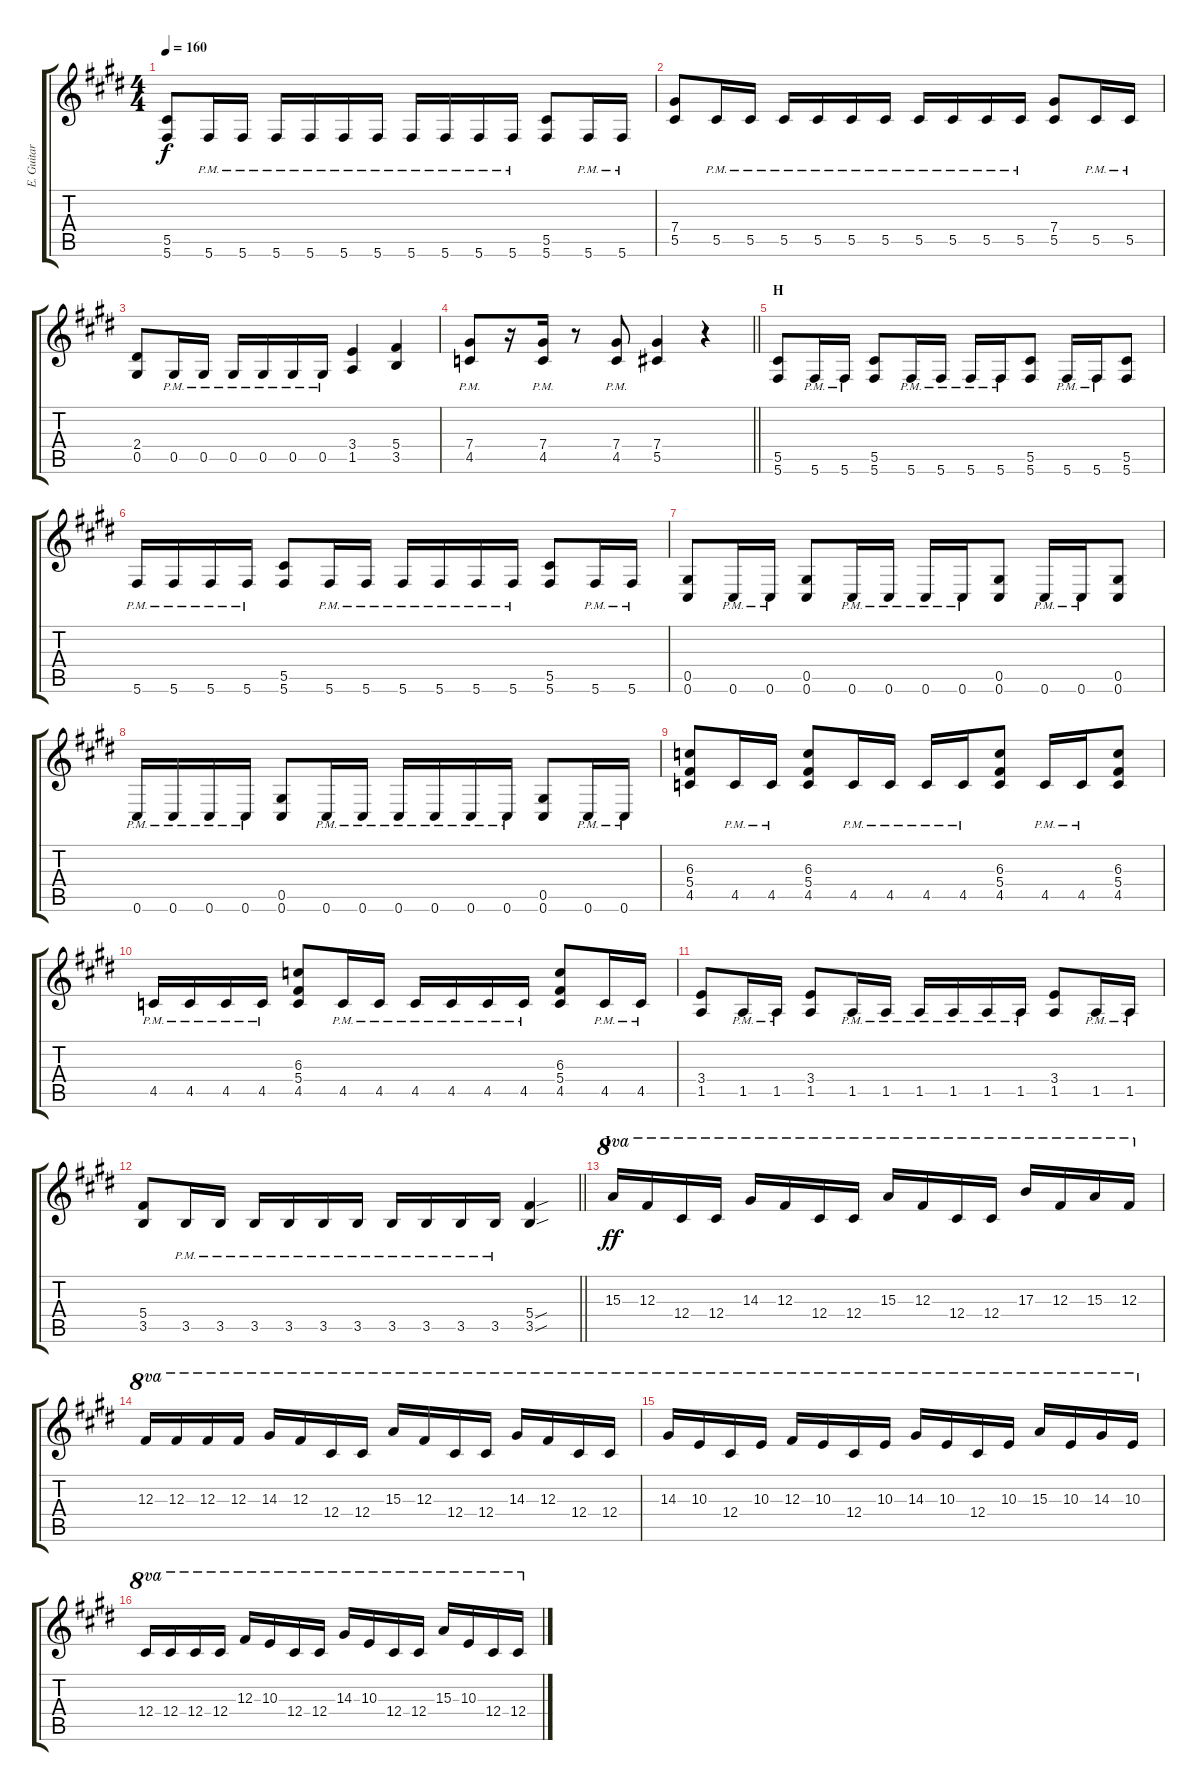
\track ("E. Guitar II" "E. Guitar ") {instrument overdrivenguitar}
\staff {score tabs}
\tuning (Eb4 Bb3 Gb3 Db3 Ab2 Db2) {hide}
\ts (4 4)
\tempo 160
\clef g2
\ks e
(5.5 5.6).8{dy f} 5.6{pm}.16 5.6{pm}.16 5.6{pm}.16 5.6{pm}.16 5.6{pm}.16 5.6{pm}.16 5.6{pm}.16 5.6{pm}.16 5.6{pm}.16 5.6{pm}.16 (5.5 5.6).8 5.6{pm}.16 5.6{pm}.16 |
(7.4 5.5).8 5.5{pm}.16 5.5{pm}.16 5.5{pm}.16 5.5{pm}.16 5.5{pm}.16 5.5{pm}.16 5.5{pm}.16 5.5{pm}.16 5.5{pm}.16 5.5{pm}.16 (7.4 5.5).8 5.5{pm}.16 5.5{pm}.16 |
(2.4 0.5).8 0.5{pm}.16 0.5{pm}.16 0.5{pm}.16 0.5{pm}.16 0.5{pm}.16 0.5{pm}.16 (3.4 1.5).4 (5.4 3.5).4 |
\barLineRight lightlight
(7.4{pm} 4.5).8 r.16 (7.4{pm} 4.5).16 r.8 (7.4 4.5{pm}).8 (7.4 5.5).4 r.4 |
\section ("" "H")
(5.5 5.6).8 5.6{pm}.16 5.6{pm}.16 (5.5 5.6).8 5.6{pm}.16 5.6{pm}.16 5.6{pm}.16 5.6{pm}.16 (5.5 5.6).8 5.6{pm}.16 5.6{pm}.16 (5.5 5.6).8 |
5.6{pm}.16 5.6{pm}.16 5.6{pm}.16 5.6{pm}.16 (5.5 5.6).8 5.6{pm}.16 5.6{pm}.16 5.6{pm}.16 5.6{pm}.16 5.6{pm}.16 5.6{pm}.16 (5.5 5.6).8 5.6{pm}.16 5.6{pm}.16 |
(0.5 0.6).8 0.6{pm}.16 0.6{pm}.16 (0.5 0.6).8 0.6{pm}.16 0.6{pm}.16 0.6{pm}.16 0.6{pm}.16 (0.5 0.6).8 0.6{pm}.16 0.6{pm}.16 (0.5 0.6).8 |
0.6{pm}.16 0.6{pm}.16 0.6{pm}.16 0.6{pm}.16 (0.5 0.6).8 0.6{pm}.16 0.6{pm}.16 0.6{pm}.16 0.6{pm}.16 0.6{pm}.16 0.6{pm}.16 (0.5 0.6).8 0.6{pm}.16 0.6{pm}.16 |
(6.3 5.4 4.5).8 4.5{pm}.16 4.5{pm}.16 (6.3 5.4 4.5).8 4.5{pm}.16 4.5{pm}.16 4.5{pm}.16 4.5{pm}.16 (6.3 5.4 4.5).8 4.5{pm}.16 4.5{pm}.16 (6.3 5.4 4.5).8 |
4.5{pm}.16 4.5{pm}.16 4.5{pm}.16 4.5{pm}.16 (6.3 5.4 4.5).8 4.5{pm}.16 4.5{pm}.16 4.5{pm}.16 4.5{pm}.16 4.5{pm}.16 4.5{pm}.16 (6.3 5.4 4.5).8 4.5{pm}.16 4.5{pm}.16 |
(3.4 1.5).8 1.5{pm}.16 1.5{pm}.16 (3.4 1.5).8 1.5{pm}.16 1.5{pm}.16 1.5{pm}.16 1.5{pm}.16 1.5{pm}.16 1.5{pm}.16 (3.4 1.5).8 1.5{pm}.16 1.5{pm}.16 |
\barLineRight lightlight
(5.4 3.5).8 3.5{pm}.16 3.5{pm}.16 3.5{pm}.16 3.5{pm}.16 3.5{pm}.16 3.5{pm}.16 3.5{pm}.16 3.5{pm}.16 3.5{pm}.16 3.5{pm}.16 (5.4{sou} 3.5{sou}).4 |
\section ("" "I")
15.3.16{ot 8va dy ff} 12.3.16{ot 8va} 12.4.16{ot 8va} 12.4.16{ot 8va} 14.3.16{ot 8va} 12.3.16{ot 8va} 12.4.16{ot 8va} 12.4.16{ot 8va} 15.3.16{ot 8va} 12.3.16{ot 8va} 12.4.16{ot 8va} 12.4.16{ot 8va} 17.3.16{ot 8va} 12.3.16{ot 8va} 15.3.16{ot 8va} 12.3.16{ot 8va} |
12.3.16{ot 8va} 12.3.16{ot 8va} 12.3.16{ot 8va} 12.3.16{ot 8va} 14.3.16{ot 8va} 12.3.16{ot 8va} 12.4.16{ot 8va} 12.4.16{ot 8va} 15.3.16{ot 8va} 12.3.16{ot 8va} 12.4.16{ot 8va} 12.4.16{ot 8va} 14.3.16{ot 8va} 12.3.16{ot 8va} 12.4.16{ot 8va} 12.4.16{ot 8va} |
14.3.16{ot 8va} 10.3.16{ot 8va} 12.4.16{ot 8va} 10.3.16{ot 8va} 12.3.16{ot 8va} 10.3.16{ot 8va} 12.4.16{ot 8va} 10.3.16{ot 8va} 14.3.16{ot 8va} 10.3.16{ot 8va} 12.4.16{ot 8va} 10.3.16{ot 8va} 15.3.16{ot 8va} 10.3.16{ot 8va} 14.3.16{ot 8va} 10.3.16{ot 8va} |
12.4.16{ot 8va} 12.4.16{ot 8va} 12.4.16{ot 8va} 12.4.16{ot 8va} 12.3.16{ot 8va} 10.3.16{ot 8va} 12.4.16{ot 8va} 12.4.16{ot 8va} 14.3.16{ot 8va} 10.3.16{ot 8va} 12.4.16{ot 8va} 12.4.16{ot 8va} 15.3.16{ot 8va} 10.3.16{ot 8va} 12.4.16{ot 8va} 12.4.16{ot 8va}
